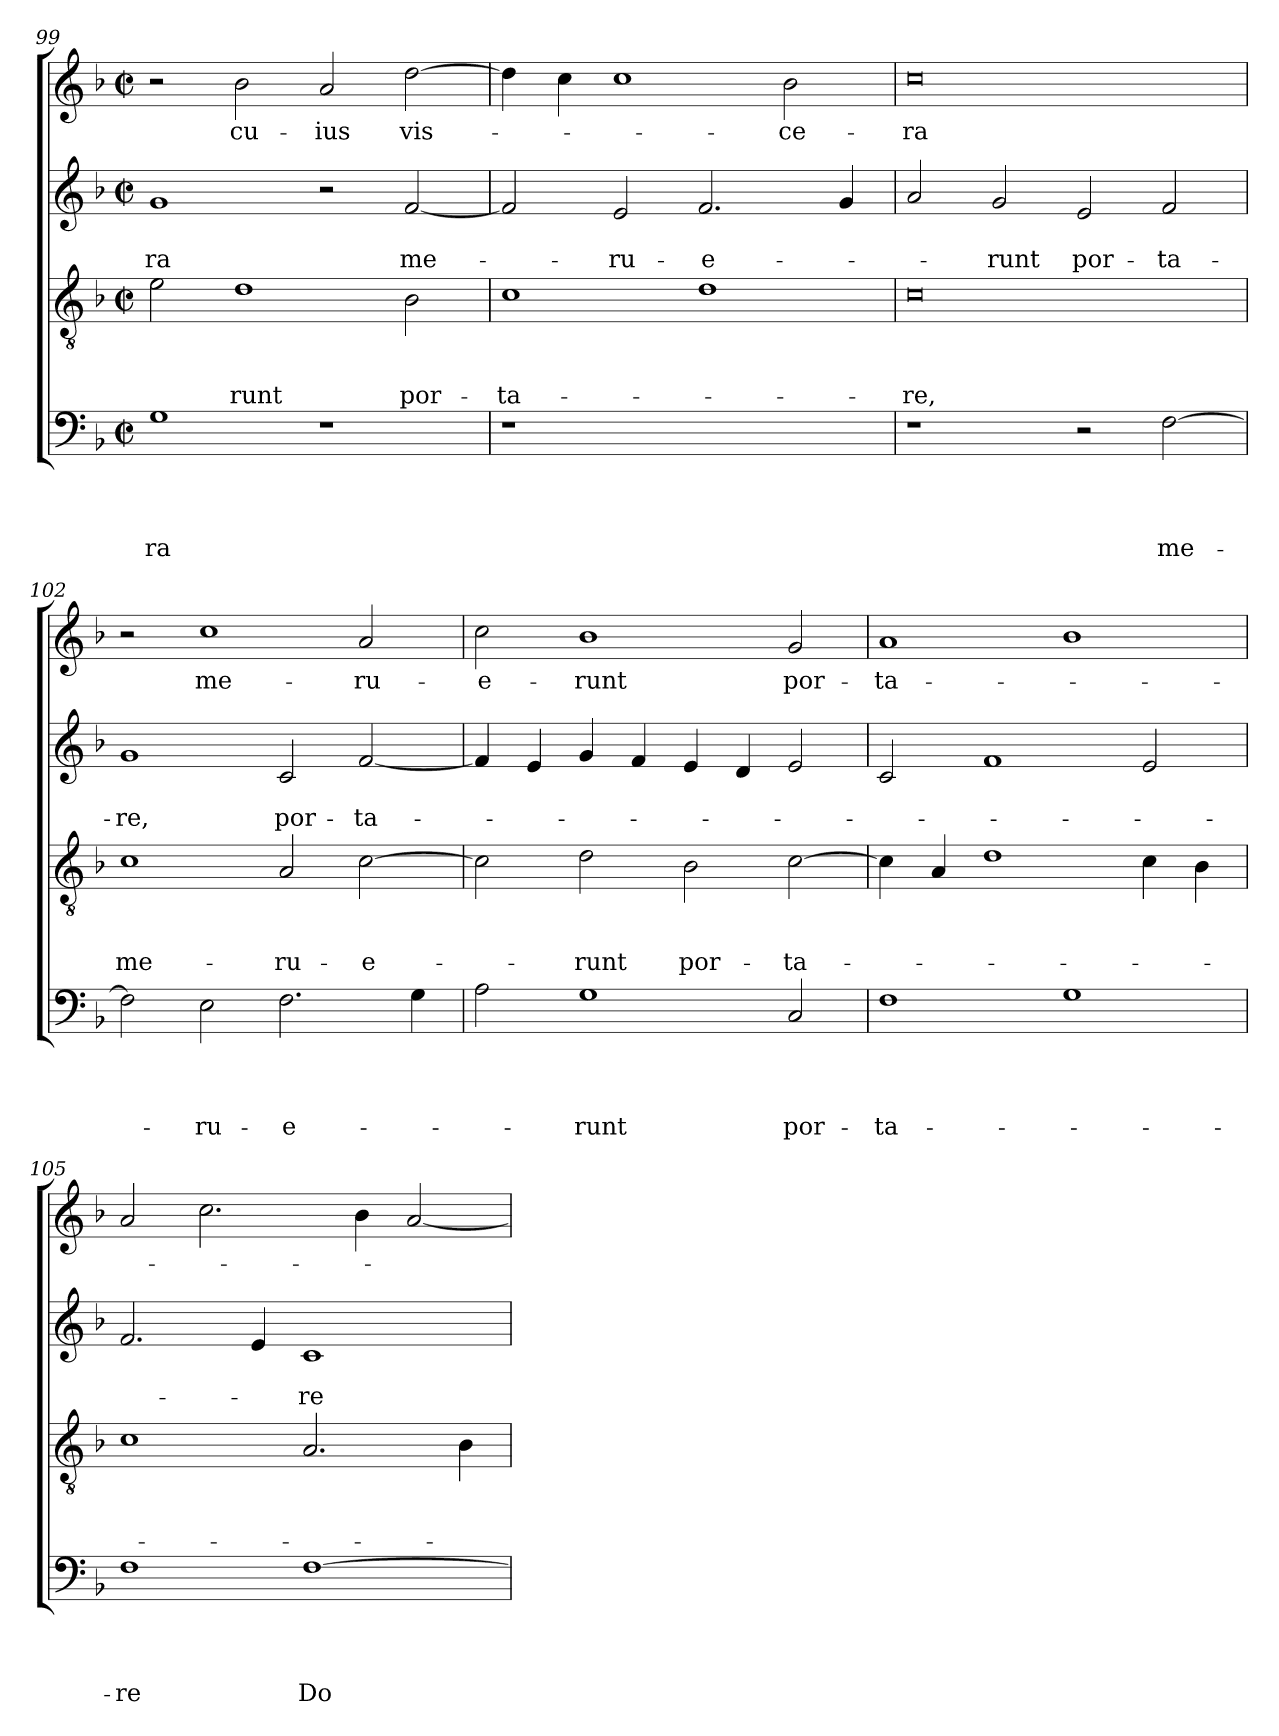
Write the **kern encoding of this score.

**kern	**text	**text	**text	**text	**kern	**text	**text	**text	**kern	**text	**text	**kern	**text
*part4	*part4	*part4	*part4	*part4	*part3	*part3	*part3	*part3	*part2	*part2	*part2	*part1	*part1
*staff4	*staff4	*staff4	*staff4	*staff4	*staff3	*staff3	*staff3	*staff3	*staff2	*staff2	*staff2	*staff1	*staff1
*clefF4	*	*	*	*	*clefGv2	*	*	*	*clefG2	*	*	*clefG2	*
*k[b-]	*	*	*	*	*k[b-]	*	*	*	*k[b-]	*	*	*k[b-]	*
*F:	*	*	*	*	*F:	*	*	*	*F:	*	*	*F:	*
*M2/2	*	*	*	*	*M2/2	*	*	*	*M2/2	*	*	*M2/2	*
*met(c|)	*	*	*	*	*met(c|)	*	*	*	*met(c|)	*	*	*met(c|)	*
=99	=99	=99	=99	=99	=99	=99	=99	=99	=99	=99	=99	=99	=99
!	!	!	!	!LO:LY:b	!	!	!	!	!	!	!LO:LY:b	!	!
1G	.	.	.	-ra	2e\	.	.	.	1g	.	-ra	2r	.
!	!	!	!	!	!	!	!	!LO:LY:b	!	!	!	!	!LO:LY:b
.	.	.	.	.	1d	.	.	-runt	.	.	.	2b-\	cu-
!	!	!	!	!	!	!	!	!	!	!	!	!	!LO:LY:b
1r	.	.	.	.	.	.	.	.	2r	.	.	2a/	-ius
!	!	!	!	!	!	!	!	!LO:LY:b	!	!	!LO:LY:b	!	!LO:LY:b
.	.	.	.	.	2B-\	.	.	por-	[2f/	.	me-	[2dd\	vis-
=100	=100	=100	=100	=100	=100	=100	=100	=100	=100	=100	=100	=100	=100
!	!	!	!	!	!	!	!	!LO:LY:b	!	!	!	!	!
1r	.	.	.	.	1c	.	.	-ta-	2f/]	.	.	4dd\]	.
.	.	.	.	.	.	.	.	.	.	.	.	4cc\	.
!	!	!	!	!	!	!	!	!	!	!	!LO:LY:b	!	!
.	.	.	.	.	.	.	.	.	2e/	.	-ru-	1cc	.
!	!	!	!	!	!	!	!	!	!	!	!LO:LY:b	!	!
1ryy	.	.	.	.	1d	.	.	.	2.f/	.	-e-	.	.
!	!	!	!	!	!	!	!	!	!	!	!	!	!LO:LY:b
.	.	.	.	.	.	.	.	.	.	.	.	2b-\	-ce-
.	.	.	.	.	.	.	.	.	4g/	.	.	.	.
=101	=101	=101	=101	=101	=101	=101	=101	=101	=101	=101	=101	=101	=101
!	!	!	!	!	!	!	!	!LO:LY:b	!	!	!	!	!LO:LY:b
1r	.	.	.	.	0c	.	.	-re,	2a/	.	.	0cc	-ra
!	!	!	!	!	!	!	!	!	!	!	!LO:LY:b	!	!
.	.	.	.	.	.	.	.	.	2g/	.	-runt	.	.
!	!	!	!	!	!	!	!	!	!	!	!LO:LY:b	!	!
2r	.	.	.	.	.	.	.	.	2e/	.	por-	.	.
!	!	!	!	!LO:LY:b	!	!	!	!	!	!	!LO:LY:b	!	!
[2F\	.	.	.	me-	.	.	.	.	2f/	.	-ta-	.	.
!!LO:LB:g=z
=102	=102	=102	=102	=102	=102	=102	=102	=102	=102	=102	=102	=102	=102
!	!	!	!	!	!	!	!	!LO:LY:b	!	!	!LO:LY:b	!	!
2F\]	.	.	.	.	1c	.	.	me-	1g	.	-re,	2r	.
!	!	!	!	!LO:LY:b	!	!	!	!	!	!	!	!	!LO:LY:b
2E\	.	.	.	-ru-	.	.	.	.	.	.	.	1cc	me-
!	!	!	!	!LO:LY:b	!	!	!	!LO:LY:b	!	!	!LO:LY:b	!	!
2.F\	.	.	.	-e-	2A/	.	.	-ru-	2c/	.	por-	.	.
!	!	!	!	!	!	!	!	!LO:LY:b	!	!	!LO:LY:b	!	!LO:LY:b
.	.	.	.	.	[2c\	.	.	-e-	[2f/	.	-ta-	2a/	-ru-
4G\	.	.	.	.	.	.	.	.	.	.	.	.	.
=103	=103	=103	=103	=103	=103	=103	=103	=103	=103	=103	=103	=103	=103
!	!	!	!	!	!	!	!	!	!	!	!	!	!LO:LY:b
2A\	.	.	.	.	2c\]	.	.	.	4f/]	.	.	2cc\	-e-
.	.	.	.	.	.	.	.	.	4e/	.	.	.	.
!	!	!	!	!LO:LY:b	!	!	!	!LO:LY:b	!	!	!	!	!LO:LY:b
1G	.	.	.	-runt	2d\	.	.	-runt	4g/	.	.	1b-	-runt
.	.	.	.	.	.	.	.	.	4f/	.	.	.	.
!	!	!	!	!	!	!	!	!LO:LY:b	!	!	!	!	!
.	.	.	.	.	2B-\	.	.	por-	4e/	.	.	.	.
.	.	.	.	.	.	.	.	.	4d/	.	.	.	.
!	!	!	!	!LO:LY:b	!	!	!	!LO:LY:b	!	!	!	!	!LO:LY:b
2C/	.	.	.	por-	[2c\	.	.	-ta-	2e/	.	.	2g/	por-
=104	=104	=104	=104	=104	=104	=104	=104	=104	=104	=104	=104	=104	=104
!	!	!	!	!LO:LY:b	!	!	!	!	!	!	!	!	!LO:LY:b
1F	.	.	.	-ta-	4c\]	.	.	.	2c/	.	.	1a	-ta-
.	.	.	.	.	4A/	.	.	.	.	.	.	.	.
.	.	.	.	.	1d	.	.	.	1f	.	.	.	.
1G	.	.	.	.	.	.	.	.	.	.	.	1b-	.
.	.	.	.	.	4c\	.	.	.	2e/	.	.	.	.
.	.	.	.	.	4B-\	.	.	.	.	.	.	.	.
=105	=105	=105	=105	=105	=105	=105	=105	=105	=105	=105	=105	=105	=105
!	!	!	!	!LO:LY:b	!	!	!	!	!	!	!	!	!
1F	.	.	.	-re	1c	.	.	.	2.f/	.	.	2a/	.
.	.	.	.	.	.	.	.	.	.	.	.	2.cc\	.
.	.	.	.	.	.	.	.	.	4e/	.	.	.	.
!	!	!	!	!LO:LY:b	!	!	!	!	!	!	!LO:LY:b	!	!
[1F	.	.	.	Do-	2.A/	.	.	.	1c	.	-re	.	.
.	.	.	.	.	.	.	.	.	.	.	.	4b-\	.
.	.	.	.	.	.	.	.	.	.	.	.	[2a/	.
.	.	.	.	.	4B-\	.	.	.	.	.	.	.	.
=	=	=	=	=	=	=	=	=	=	=	=	=	=
*-	*-	*-	*-	*-	*-	*-	*-	*-	*-	*-	*-	*-	*-
